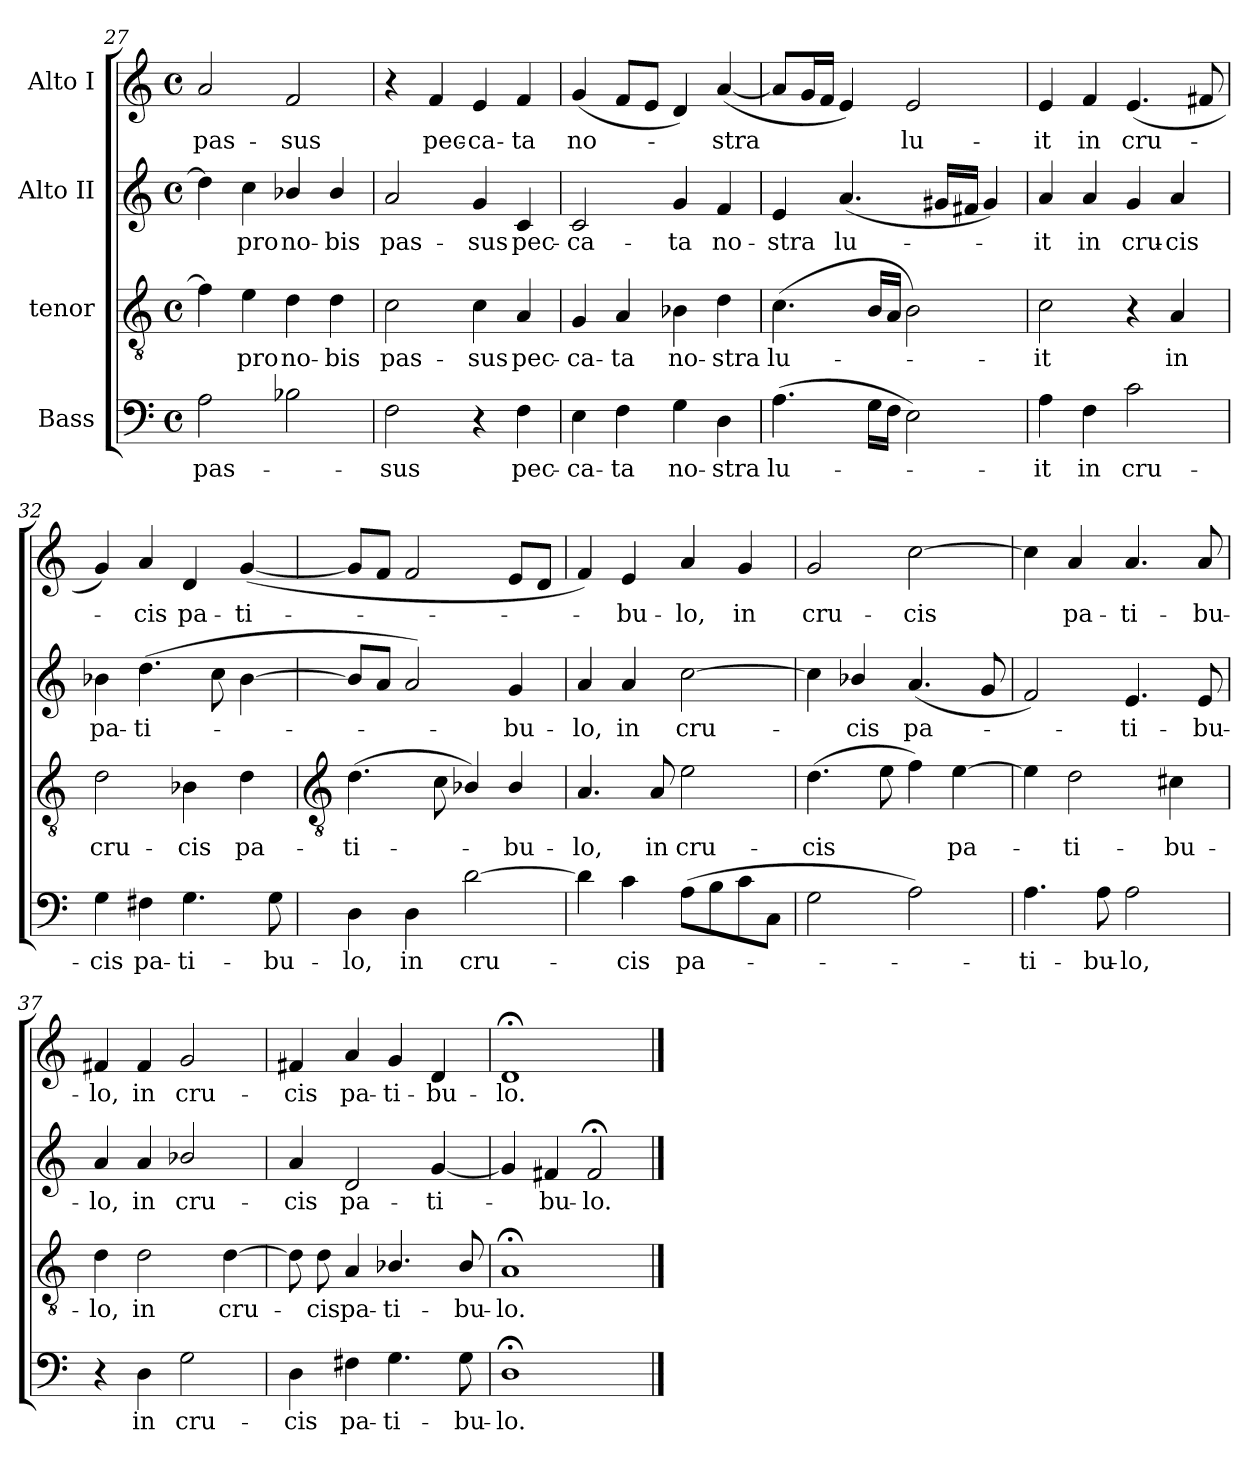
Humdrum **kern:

**kern	**text	**kern	**text	**kern	**text	**kern	**text
*part4	*part4	*part3	*part3	*part2	*part2	*part1	*part1
*staff4	*staff4	*staff3	*staff3	*staff2	*staff2	*staff1	*staff1
*I"Bass	*	*I"tenor	*	*I"Alto II	*	*I"Alto I	*
!!LO:LB:g=z
*clefF4	*	*clefGv2	*	*clefG2	*	*clefG2	*
*k[]	*	*k[]	*	*k[]	*	*k[]	*
*C:	*	*C:	*	*C:	*	*C:	*
*M4/4	*	*M4/4	*	*M4/4	*	*M4/4	*
*met(c)	*	*met(c)	*	*met(c)	*	*met(c)	*
=27	=27	=27	=27	=27	=27	=27	=27
!	!LO:LY:b	!	!	!	!	!	!LO:LY:b
2A	pas-	4f]	.	4dd]	.	2a	pas-
!	!	!	!LO:LY:b	!	!LO:LY:b	!	!
.	.	4e	pro	4cc	pro	.	.
!	!	!	!LO:LY:b	!	!LO:LY:b	!	!LO:LY:b
2B-X	.	4d	no-	4b-X/	no-	2f/	-sus
!	!	!	!LO:LY:b	!	!LO:LY:b	!	!
.	.	4d	-bis	4b-/	-bis	.	.
=28	=28	=28	=28	=28	=28	=28	=28
!	!LO:LY:b	!	!LO:LY:b	!	!LO:LY:b	!	!
2F	sus	2c	pas-	2a	pas-	4r	.
!	!	!	!	!	!	!	!LO:LY:b
.	.	.	.	.	.	4f/	pec-
!	!	!	!LO:LY:b	!	!LO:LY:b	!	!LO:LY:b
4r	.	4c	-sus	4g	-sus	4e	-ca-
!	!LO:LY:b	!	!LO:LY:b	!	!LO:LY:b	!	!LO:LY:b
4F	pec-	4A/	pec-	4c	pec-	4f	-ta
=29	=29	=29	=29	=29	=29	=29	=29
!	!LO:LY:b	!	!LO:LY:b	!	!LO:LY:b	!	!LO:LY:b
4E	-ca-	4G	-ca-	2c	-ca-	(<4g	no-
!	!LO:LY:b	!	!LO:LY:b	!	!	!	!
4F	-ta	4A	-ta	.	.	8fL	.
.	.	.	.	.	.	8eJ	.
!	!LO:LY:b	!	!LO:LY:b	!	!LO:LY:b	!	!
4G	no-	4B-X	no-	4g	-ta	4d)	.
!	!LO:LY:b	!	!LO:LY:b	!	!LO:LY:b	!	!LO:LY:b
4D	-stra	4d	-stra	4f/	no-	(<[4a	stra
=30	=30	=30	=30	=30	=30	=30	=30
!	!LO:LY:b	!	!LO:LY:b	!	!LO:LY:b	!	!
(>4.A\	lu-	(>4.c	lu-	4e	-stra	8aL]	.
.	.	.	.	.	.	16gL	.
.	.	.	.	.	.	16fJJ	.
!	!	!	!	!	!LO:LY:b	!	!
.	.	.	.	(<4.a	lu-	4e)	.
16GLL	.	16BLL	.	.	.	.	.
16FJJ	.	16AJJ	.	.	.	.	.
!	!	!	!	!	!	!	!LO:LY:b
2E)	.	2B)	.	.	.	2e	lu-
.	.	.	.	16g#XLL	.	.	.
.	.	.	.	16f#XJJ	.	.	.
.	.	.	.	4g#)	.	.	.
=31	=31	=31	=31	=31	=31	=31	=31
!	!LO:LY:b	!	!LO:LY:b	!	!LO:LY:b	!	!LO:LY:b
4A\	it	2c	it	4a	it	4e	-it
!	!LO:LY:b	!	!	!	!LO:LY:b	!	!LO:LY:b
4F	in	.	.	4a	in	4f/	in
!	!LO:LY:b	!	!	!	!LO:LY:b	!	!LO:LY:b
2c	cru-	4r	.	4g	cru-	(<4.e	cru-
!	!	!	!LO:LY:b	!	!LO:LY:b	!	!
.	.	4A	in	4a	-cis	.	.
.	.	.	.	.	.	8f#X	.
=32	=32	=32	=32	=32	=32	=32	=32
!	!LO:LY:b	!	!LO:LY:b	!	!LO:LY:b	!	!
4G	-cis	2d	cru-	4b-X	pa-	4g)	.
!	!LO:LY:b	!	!	!	!LO:LY:b	!	!LO:LY:b
4F#X	pa-	.	.	(<4.dd	-ti-	4a	cis
!	!LO:LY:b	!	!LO:LY:b	!	!	!	!LO:LY:b
4.G	-ti-	4B-X	-cis	.	.	4d	pa-
.	.	.	.	8cc	.	.	.
!	!	!	!LO:LY:b	!	!	!	!LO:LY:b
.	.	4d	pa-	[4b-	.	(<[4g	-ti-
!	!LO:LY:b	!	!	!	!	!	!
8G	-bu-	.	.	.	.	.	.
!!LO:LB:g=z
=33	=33	=33	=33	=33	=33	=33	=33
*	*	*clefGv2	*	*	*	*	*
!	!LO:LY:b	!	!LO:LY:b	!	!	!	!
4D	-lo,	(>4.d	-ti-	8b-L]	.	8gL]	.
.	.	.	.	8aJ	.	8fJ	.
!	!LO:LY:b	!	!	!	!	!	!
4D	in	.	.	2a)	.	2f/	.
.	.	8c	.	.	.	.	.
!	!LO:LY:b	!	!	!	!	!	!
[2d	cru-	4B-X/)	.	.	.	.	.
!	!	!	!LO:LY:b	!	!LO:LY:b	!	!
.	.	4B-/	bu-	4g	bu-	8eL	.
.	.	.	.	.	.	8dJ	.
=34	=34	=34	=34	=34	=34	=34	=34
!	!	!	!LO:LY:b	!	!LO:LY:b	!	!
4d]	.	4.A	-lo,	4a	-lo,	4f/)	.
!	!LO:LY:b	!	!	!	!LO:LY:b	!	!LO:LY:b
4c	cis	.	.	4a	in	4e	bu-
!	!	!	!LO:LY:b	!	!	!	!
.	.	8A	in	.	.	.	.
!	!LO:LY:b	!	!LO:LY:b	!	!LO:LY:b	!	!LO:LY:b
(>8AL	pa-	2e	cru-	[2cc	cru-	4a	-lo,
8B	.	.	.	.	.	.	.
!	!	!	!	!	!	!	!LO:LY:b
8c	.	.	.	.	.	4g	in
8CJ	.	.	.	.	.	.	.
=35	=35	=35	=35	=35	=35	=35	=35
!	!	!	!LO:LY:b	!	!	!	!LO:LY:b
2G	.	(>4.d	-cis	4cc]	.	2g	cru-
!	!	!	!	!	!LO:LY:b	!	!
.	.	.	.	4b-X/	cis	.	.
.	.	8e	.	.	.	.	.
!	!	!	!	!	!LO:LY:b	!	!LO:LY:b
2A\)	.	4f)	.	(<4.a	pa-	[2cc	-cis
!	!	!	!LO:LY:b	!	!	!	!
.	.	[4e	pa-	.	.	.	.
.	.	.	.	8g	.	.	.
=36	=36	=36	=36	=36	=36	=36	=36
!	!LO:LY:b	!	!	!	!	!	!
4.A\	ti-	4e]	.	2f/)	.	4cc]	.
!	!	!	!LO:LY:b	!	!	!	!LO:LY:b
.	.	2d	ti-	.	.	4a	pa-
!	!LO:LY:b	!	!	!	!	!	!
8A\	-bu-	.	.	.	.	.	.
!	!LO:LY:b	!	!	!	!LO:LY:b	!	!LO:LY:b
2A\	-lo,	.	.	4.e	ti-	4.a	-ti-
!	!	!	!LO:LY:b	!	!	!	!
.	.	4c#X	-bu-	.	.	.	.
!	!	!	!	!	!LO:LY:b	!	!LO:LY:b
.	.	.	.	8e	-bu-	8a	-bu-
=37	=37	=37	=37	=37	=37	=37	=37
!	!	!	!LO:LY:b	!	!LO:LY:b	!	!LO:LY:b
4r	.	4d	-lo,	4a	-lo,	4f#X	-lo,
!	!LO:LY:b	!	!LO:LY:b	!	!LO:LY:b	!	!LO:LY:b
4D	in	2d	in	4a	in	4f#	in
!	!LO:LY:b	!	!	!	!LO:LY:b	!	!LO:LY:b
2G	cru-	.	.	2b-X/	cru-	2g	cru-
!	!	!	!LO:LY:b	!	!	!	!
.	.	[4d	cru-	.	.	.	.
=38	=38	=38	=38	=38	=38	=38	=38
!	!LO:LY:b	!	!	!	!LO:LY:b	!	!LO:LY:b
4D	-cis	8d]	.	4a	-cis	4f#X	-cis
!	!	!	!LO:LY:b	!	!	!	!
.	.	8d	cis	.	.	.	.
!	!LO:LY:b	!	!LO:LY:b	!	!LO:LY:b	!	!LO:LY:b
4F#X	pa-	4A	pa-	2d	pa-	4a	pa-
!	!LO:LY:b	!	!LO:LY:b	!	!	!	!LO:LY:b
4.G	-ti-	4.B-X/	-ti-	.	.	4g	-ti-
!	!	!	!	!	!LO:LY:b	!	!LO:LY:b
.	.	.	.	[4g	-ti-	4d	-bu-
!	!LO:LY:b	!	!LO:LY:b	!	!	!	!
8G	-bu-	8B-/	-bu-	.	.	.	.
=39	=39	=39	=39	=39	=39	=39	=39
!	!LO:LY:b	!	!LO:LY:b	!	!	!	!LO:LY:b
1D;<	-lo.	1A;<	-lo.	4g]	.	1d;<	-lo.
!	!	!	!	!	!LO:LY:b	!	!
.	.	.	.	4f#X/	bu-	.	.
!	!	!	!	!	!LO:LY:b	!	!
.	.	.	.	2f#;</	-lo.	.	.
==	==	==	==	==	==	==	==
*-	*-	*-	*-	*-	*-	*-	*-
